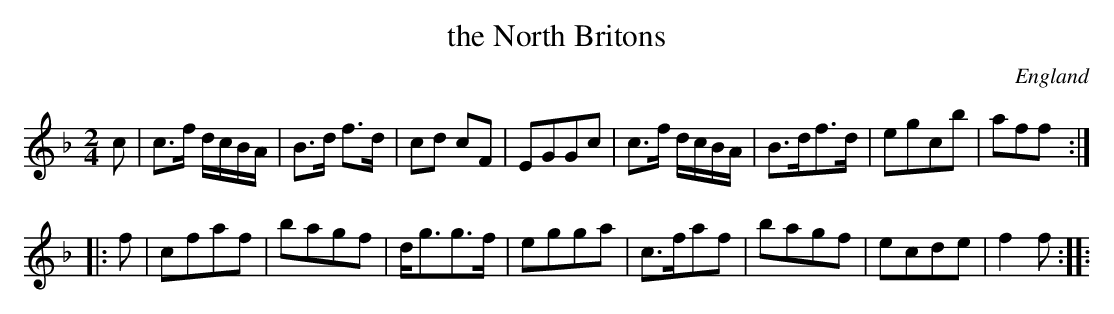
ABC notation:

X:1
T:the North Britons
L:1/8
M:2/4
O:England
K:F
c | \
c>f d/c/B/A/ | B>d f>d | cd cF | EGGc | \
c>f d/c/B/A/ | B>df>d | egcb | aff ::
f |\
cfaf  | bagf | d<gg>f | egga | \
c>faf | bagf | ecde   | f2f ::
